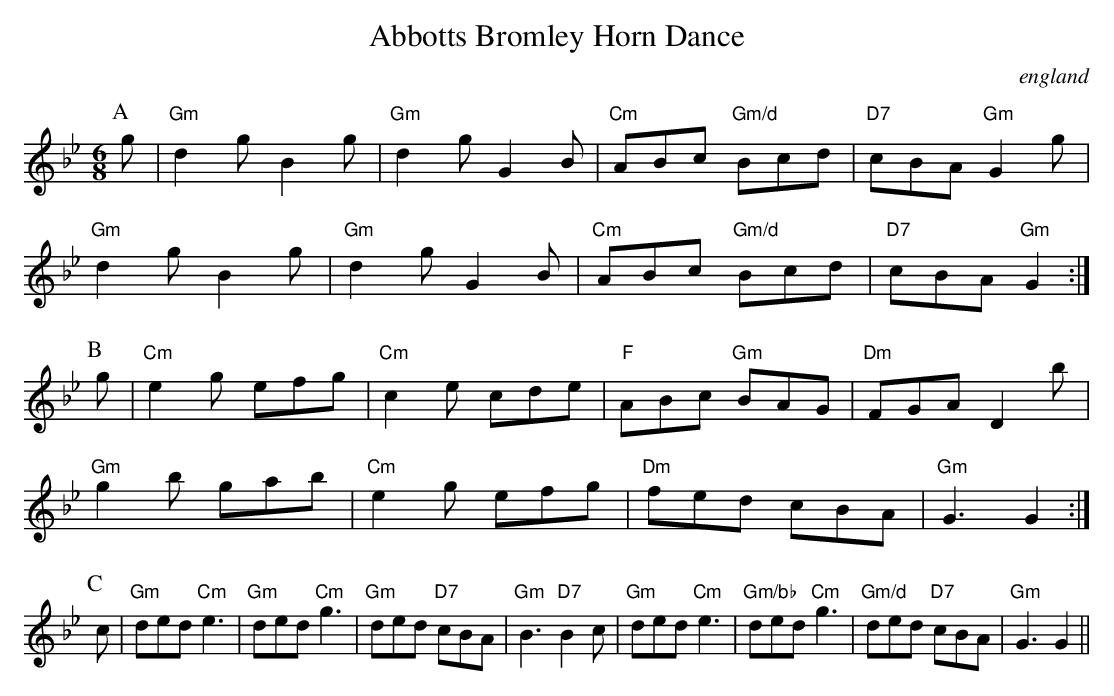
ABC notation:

X:1
T:Abbotts Bromley Horn Dance
O:england
M:6/8
K:Gm
P:A
g|"Gm"d2g B2g|"Gm"d2g G2B|"Cm"ABc "Gm/d"Bcd|"D7"cBA "Gm"G2g|
"Gm"d2g B2g|"Gm"d2g G2B|"Cm"ABc "Gm/d"Bcd|"D7"cBA "Gm"G2:|
P:B
g|"Cm"e2g efg|"Cm"c2e cde|"F"ABc "Gm"BAG|"Dm"FGA D2b|
"Gm"g2b gab|"Cm"e2g efg|"Dm"fed cBA|"Gm"G3 G2:|
P:C
c|"Gm"ded "Cm"e3|"Gm"ded "Cm"g3|"Gm"ded "D7"cBA|"Gm"B3 "D7"B2c|"Gm"ded "Cm"e3|\
"Gm/bb"ded "Cm"g3|"Gm/d"ded "D7"cBA|"Gm"G3 G2||
